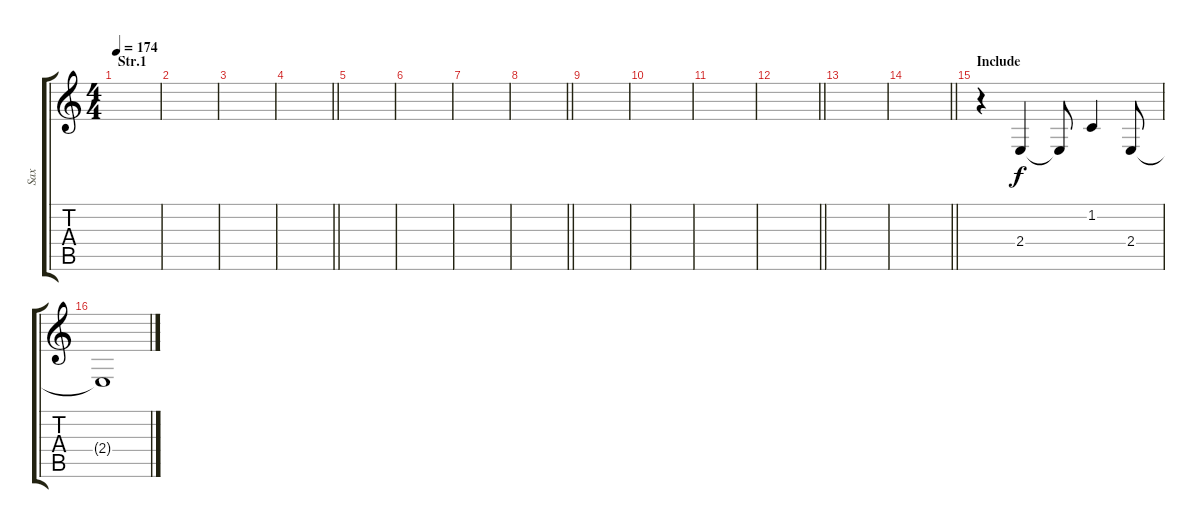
\track ("Sax" "Sax") {instrument tenorsax}
\staff {score tabs}
\tuning (E4 B3 G3 D3 A2 E2) {hide}
\ts (4 4)
\section ("" "Str.1")
\tempo 174
\clef g2
\ks c
|
|
|
\barLineRight lightlight
|
|
|
|
\barLineRight lightlight
|
|
|
|
\barLineRight lightlight
|
|
\barLineRight lightlight
|
\section ("" "Include")
r.4 2.4.4 2.4{t}.8 1.2.4 2.4.8 |
2.4{t}.1
